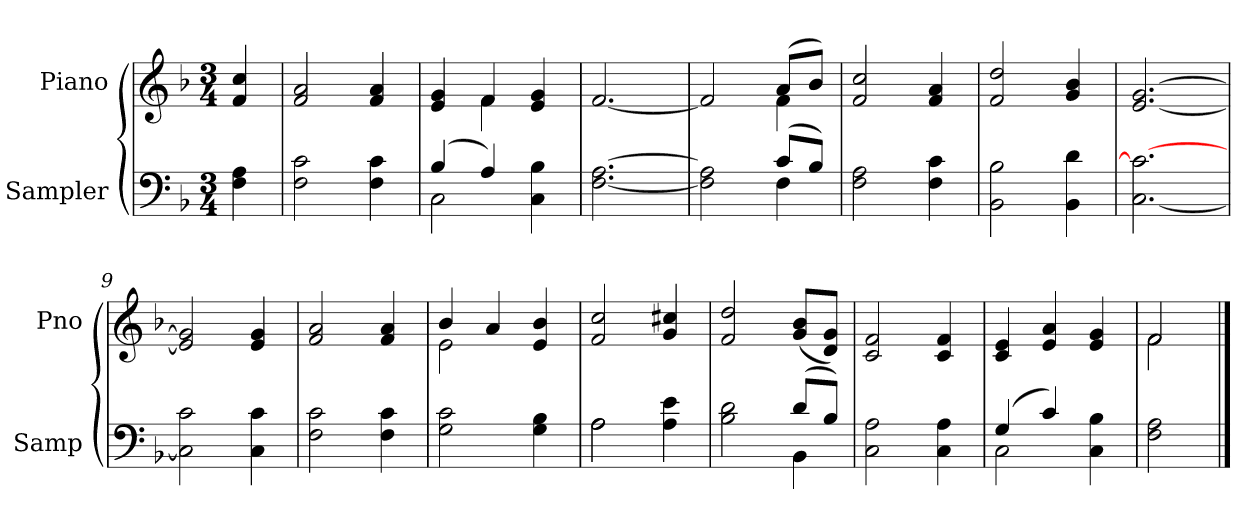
**kern	**kern
*part2	*part1
*staff2	*staff1
*I"Sampler	*I"Piano
*I'Samp	*I'Pno
*clefF4	*clefG2
*k[b-]	*k[b-]
*F:	*F:
*M3/4	*M3/4
=1	=1
4F 4A	4f 4cc
=2	=2
2F 2c	2f 2a
4F 4c	4f 4a
=3	=3
*^	*^
(4B-/	2C	4e 4g	4ryy
4A/)	.	4f/	4f
4C 4B-	4ryy	4e 4g	4ryy
*v	*v	*	*
*	*v	*v
=4	=4
[2.F [2.A	[2.f
=5	=5
*^	*^
2F] 2A]	2ryy	2f]	2ryy
(8c/L	4F	(8a/L	4f
8B-/J)	.	8b-/J)	.
*v	*v	*	*
*	*v	*v
=6	=6
2F 2A	2f 2cc
4F 4c	4f 4a
=7	=7
2BB- 2B-	2f 2dd
4BB- 4d	4g 4b-
=8	=8
[2.C 2.c_	[2.e [2.g
=9	=9
2C] 2c	2e] 2g]
4C 4c	4e 4g
=10	=10
2F 2c	2f 2a
4F 4c	4f 4a
=11	=11
*	*^
2G 2c	4b-/	2e
.	4a/	.
4G 4B-	4e 4b-	4ryy
*	*v	*v
=12	=12
*^	*
2A\	2A	2f 2cc
4A 4e	4ryy	4g 4cc#X
=13	=13	=13
2B- 2d	2ryy	2f 2dd
(8d/L	4BB-	(8g/ 8b-/L
8B-/J)	.	8d/ 8g/J)
*v	*v	*
=14	=14
2C 2A	2c 2f
4C 4A	4c 4f
=15	=15
*^	*
(4G/	2C	4c 4e
4c/)	.	4e 4a
4C 4B-	4ryy	4e 4g
*v	*v	*
=16	=16
*	*^
2F 2A	2f/	2f
*	*v	*v
==	==
*-	*-
